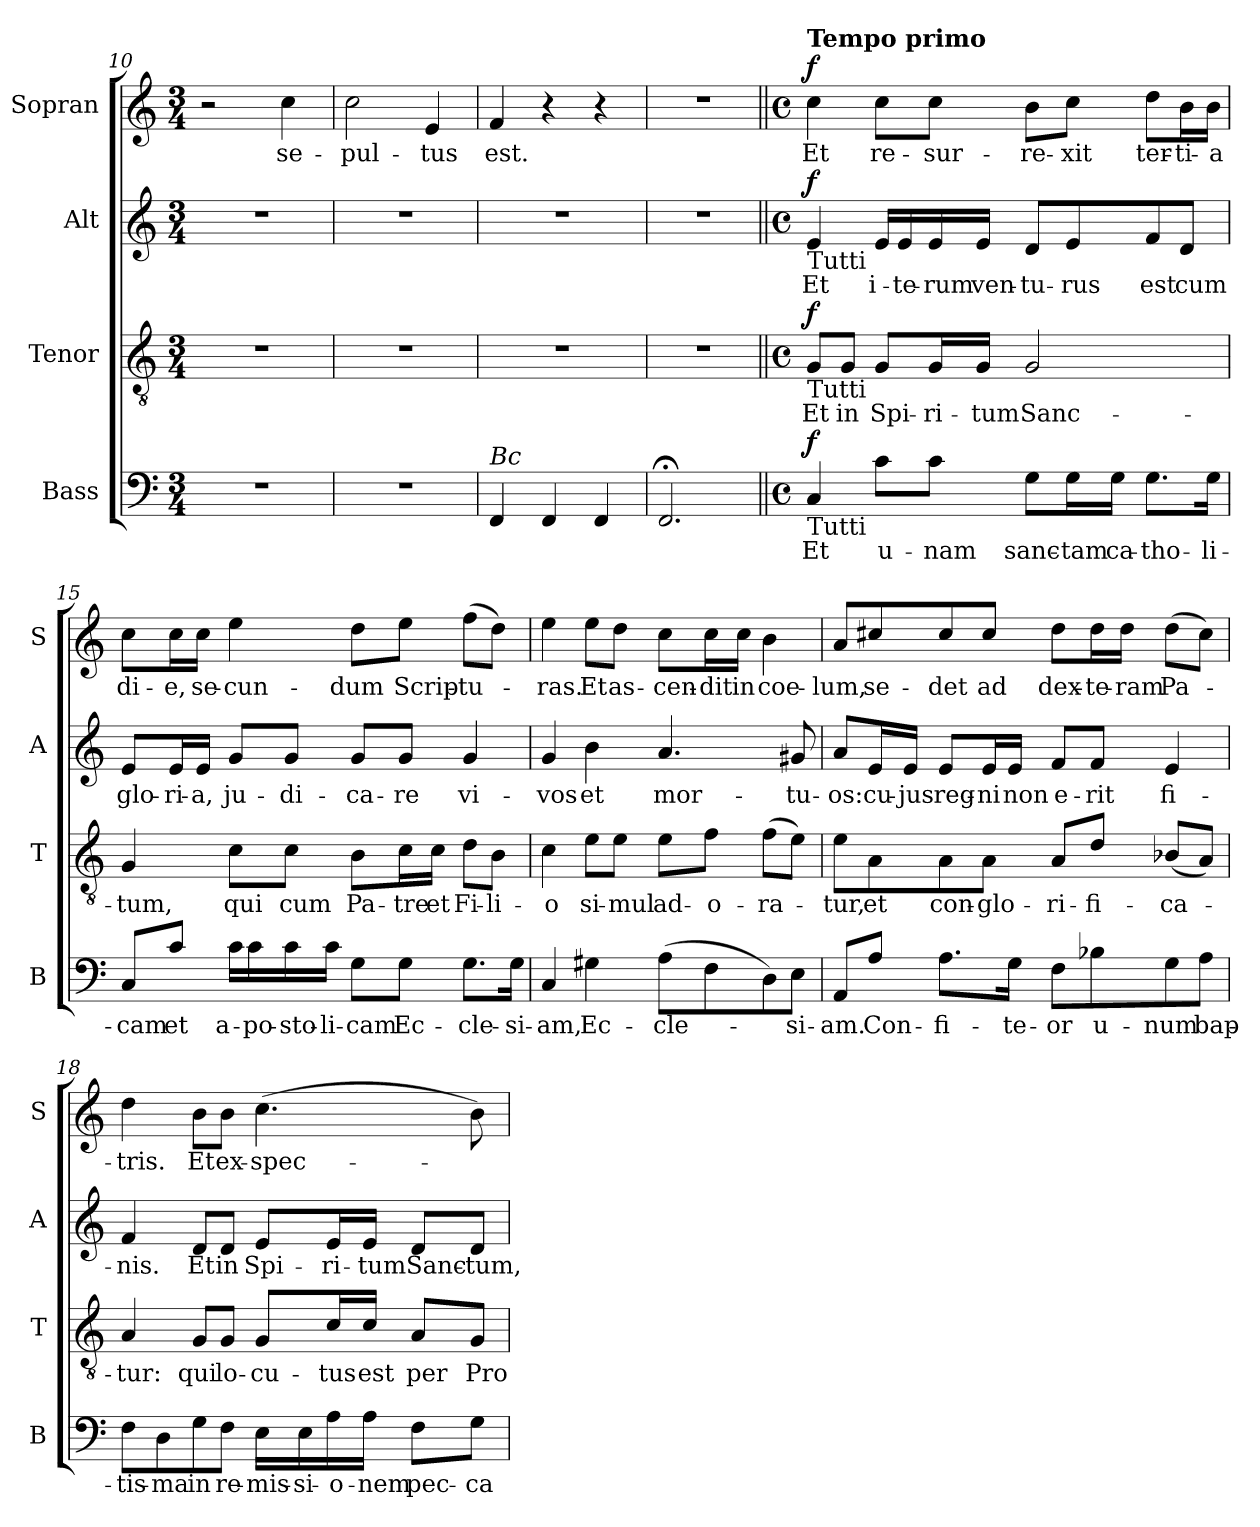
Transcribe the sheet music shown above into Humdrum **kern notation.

**kern	**text	**dynam	**kern	**text	**dynam	**kern	**text	**dynam	**kern	**text	**dynam
*part4	*part4	*part4	*part3	*part3	*part3	*part2	*part2	*part2	*part1	*part1	*part1
*staff4	*staff4	*staff4	*staff3	*staff3	*staff3	*staff2	*staff2	*staff2	*staff1	*staff1	*staff1
*I"Bass	*	*	*I"Tenor	*	*	*I"Alt	*	*	*I"Sopran	*	*
*I'B	*	*	*I'T	*	*	*I'A	*	*	*I'S	*	*
*clefF4	*	*	*clefGv2	*	*	*clefG2	*	*	*clefG2	*	*
*k[]	*	*	*k[]	*	*	*k[]	*	*	*k[]	*	*
*M3/4	*	*	*M3/4	*	*	*M3/4	*	*	*M3/4	*	*
=10	=10	=10	=10	=10	=10	=10	=10	=10	=10	=10	=10
2.r	.	.	2.r	.	.	2.r	.	.	2r	.	.
!	!	!	!	!	!	!	!	!	!	!LO:LY:b	!
.	.	.	.	.	.	.	.	.	4cc\	se-	.
=11	=11	=11	=11	=11	=11	=11	=11	=11	=11	=11	=11
!	!	!	!	!	!	!	!	!	!	!LO:LY:b	!
2.r	.	.	2.r	.	.	2.r	.	.	2cc\	-pul-	.
!	!	!	!	!	!	!	!	!	!	!LO:LY:b	!
.	.	.	.	.	.	.	.	.	4e/	-tus	.
=12	=12	=12	=12	=12	=12	=12	=12	=12	=12	=12	=12
!LO:TX:a:i:t=Bc	!	!	!	!	!	!	!	!	!	!	!
!	!	!	!	!	!	!	!	!	!	!LO:LY:b	!
4FF/	.	.	2.r	.	.	2.r	.	.	4f/	est.	.
4FF/	.	.	.	.	.	.	.	.	4r	.	.
4FF/	.	.	.	.	.	.	.	.	4r	.	.
=13	=13	=13	=13	=13	=13	=13	=13	=13	=13	=13	=13
2.FF;</	.	.	2.r	.	.	2.r	.	.	2.r	.	.
!!LO:PB:g=z
=14||	=14||	=14||	=14||	=14||	=14||	=14||	=14||	=14||	=14||	=14||	=14||
*M4/4	*	*	*M4/4	*	*	*M4/4	*	*	*M4/4	*	*
*met(c)	*	*	*met(c)	*	*	*met(c)	*	*	*met(c)	*	*
!	!	!	!	!	!	!	!	!	!LO:TX:a:B:t=Tempo primo	!	!
!	!	!	!	!	!	!LO:TX:b:t=Tutti	!	!	!	!	!
!	!	!	!LO:TX:b:t=Tutti	!	!	!	!	!	!	!	!
!LO:TX:b:t=Tutti	!	!	!	!	!	!	!	!	!	!	!
!	!LO:LY:b	!LO:DY:a	!	!LO:LY:b	!LO:DY:a	!	!LO:LY:b	!LO:DY:a	!	!LO:LY:b	!LO:DY:a
4C/	Et	f	8G/L	Et	f	4e/	Et	f	4cc\	Et	f
!	!	!	!	!LO:LY:b	!	!	!	!	!	!	!
.	.	.	8G/J	in	.	.	.	.	.	.	.
!	!LO:LY:b	!	!	!LO:LY:b	!	!	!LO:LY:b	!	!	!LO:LY:b	!
8c\L	u-	.	8G/L	Spi-	.	16e/LL	i-	.	8cc\L	re-	.
!	!	!	!	!	!	!	!LO:LY:b	!	!	!	!
.	.	.	.	.	.	16e/	-te-	.	.	.	.
!	!LO:LY:b	!	!	!LO:LY:b	!	!	!LO:LY:b	!	!	!LO:LY:b	!
8c\J	-nam	.	16G/L	-ri-	.	16e/	-rum	.	8cc\J	-sur-	.
!	!	!	!	!LO:LY:b	!	!	!LO:LY:b	!	!	!	!
.	.	.	16G/JJ	-tum	.	16e/JJ	ven-	.	.	.	.
!	!LO:LY:b	!	!	!LO:LY:b	!	!	!LO:LY:b	!	!	!LO:LY:b	!
8G\L	sanc-	.	2G/	Sanc-	.	8d/L	-tu-	.	8b\L	-re-	.
!	!LO:LY:b	!	!	!	!	!	!LO:LY:b	!	!	!LO:LY:b	!
16G\L	-tam	.	.	.	.	8e/	-rus	.	8cc\J	-xit	.
!	!LO:LY:b	!	!	!	!	!	!	!	!	!	!
16G\JJ	ca-	.	.	.	.	.	.	.	.	.	.
!	!LO:LY:b	!	!	!	!	!	!LO:LY:b	!	!	!LO:LY:b	!
8.G\L	-tho-	.	.	.	.	8f/	est	.	8dd\L	ter-	.
!	!	!	!	!	!	!	!LO:LY:b	!	!	!LO:LY:b	!
.	.	.	.	.	.	8d/J	cum	.	16b\L	-ti-	.
!	!LO:LY:b	!	!	!	!	!	!	!	!	!LO:LY:b	!
16G\Jk	-li-	.	.	.	.	.	.	.	16b\JJ	-a	.
=15	=15	=15	=15	=15	=15	=15	=15	=15	=15	=15	=15
!	!LO:LY:b	!	!	!LO:LY:b	!	!	!LO:LY:b	!	!	!LO:LY:b	!
8C/L	-cam	.	4G/	-tum,	.	8e/L	glo-	.	8cc\L	di-	.
!	!LO:LY:b	!	!	!	!	!	!LO:LY:b	!	!	!LO:LY:b	!
8c/J	et	.	.	.	.	16e/L	-ri-	.	16cc\L	-e,	.
!	!	!	!	!	!	!	!LO:LY:b	!	!	!LO:LY:b	!
.	.	.	.	.	.	16e/JJ	-a,	.	16cc\JJ	se-	.
!	!LO:LY:b	!	!	!LO:LY:b	!	!	!LO:LY:b	!	!	!LO:LY:b	!
16c\LL	a-	.	8c\L	qui	.	8g/L	ju-	.	4ee\	-cun-	.
!	!LO:LY:b	!	!	!	!	!	!	!	!	!	!
16c\	-po-	.	.	.	.	.	.	.	.	.	.
!	!LO:LY:b	!	!	!LO:LY:b	!	!	!LO:LY:b	!	!	!	!
16c\	-sto-	.	8c\J	cum	.	8g/J	-di-	.	.	.	.
!	!LO:LY:b	!	!	!	!	!	!	!	!	!	!
16c\JJ	-li-	.	.	.	.	.	.	.	.	.	.
!	!LO:LY:b	!	!	!LO:LY:b	!	!	!LO:LY:b	!	!	!LO:LY:b	!
8G\L	-cam	.	8B\L	Pa-	.	8g/L	-ca-	.	8dd\L	-dum	.
!	!LO:LY:b	!	!	!LO:LY:b	!	!	!LO:LY:b	!	!	!LO:LY:b	!
8G\J	Ec-	.	16c\L	-tre	.	8g/J	-re	.	8ee\J	Scrip-	.
!	!	!	!	!LO:LY:b	!	!	!	!	!	!	!
.	.	.	16c\JJ	et	.	.	.	.	.	.	.
!	!LO:LY:b	!	!	!LO:LY:b	!	!	!LO:LY:b	!	!	!LO:LY:b	!
8.G\L	-cle-	.	8d\L	Fi-	.	4g/	vi-	.	(>8ff\L	-tu-	.
!	!	!	!	!LO:LY:b	!	!	!	!	!	!	!
.	.	.	8B\J	-li-	.	.	.	.	8dd\J)	.	.
!	!LO:LY:b	!	!	!	!	!	!	!	!	!	!
16G\Jk	-si-	.	.	.	.	.	.	.	.	.	.
!!LO:LB:g=z
=16	=16	=16	=16	=16	=16	=16	=16	=16	=16	=16	=16
!	!LO:LY:b	!	!	!LO:LY:b	!	!	!LO:LY:b	!	!	!LO:LY:b	!
4C/	-am,	.	4c\	-o	.	4g/	-vos	.	4ee\	-ras.	.
!	!LO:LY:b	!	!	!LO:LY:b	!	!	!LO:LY:b	!	!	!LO:LY:b	!
4G#X\	Ec-	.	8e\L	si-	.	4b\	et	.	8ee\L	Et	.
!	!	!	!	!LO:LY:b	!	!	!	!	!	!LO:LY:b	!
.	.	.	8e\J	-mul	.	.	.	.	8dd\J	as-	.
!	!LO:LY:b	!	!	!LO:LY:b	!	!	!LO:LY:b	!	!	!LO:LY:b	!
(>8A\L	-cle-	.	8e\L	ad-	.	4.a/	mor-	.	8cc\L	-cen-	.
!	!	!	!	!LO:LY:b	!	!	!	!	!	!LO:LY:b	!
8F\	.	.	8f\J	-o-	.	.	.	.	16cc\L	-dit	.
!	!	!	!	!	!	!	!	!	!	!LO:LY:b	!
.	.	.	.	.	.	.	.	.	16cc\JJ	in	.
!	!	!	!	!LO:LY:b	!	!	!	!	!	!LO:LY:b	!
8D\)	.	.	(>8f\L	-ra-	.	.	.	.	4b\	coe-	.
!	!LO:LY:b	!	!	!	!	!	!LO:LY:b	!	!	!	!
8E\J	-si-	.	8e\J)	.	.	8g#X/	-tu-	.	.	.	.
=17	=17	=17	=17	=17	=17	=17	=17	=17	=17	=17	=17
!	!LO:LY:b	!	!	!LO:LY:b	!	!	!LO:LY:b	!	!	!LO:LY:b	!
8AA/L	-am.	.	8e\L	-tur,	.	8a/L	-os:	.	8a/L	-lum,	.
!	!LO:LY:b	!	!	!LO:LY:b	!	!	!LO:LY:b	!	!	!LO:LY:b	!
8A/J	Con-	.	8A\	et	.	16e/L	cu-	.	8cc#X/	se-	.
!	!	!	!	!	!	!	!LO:LY:b	!	!	!	!
.	.	.	.	.	.	16e/JJ	-jus	.	.	.	.
!	!LO:LY:b	!	!	!LO:LY:b	!	!	!LO:LY:b	!	!	!LO:LY:b	!
8.A\L	-fi-	.	8A\	con-	.	8e/L	reg-	.	8cc#/	-det	.
!	!	!	!	!LO:LY:b	!	!	!LO:LY:b	!	!	!LO:LY:b	!
.	.	.	8A\J	-glo-	.	16e/L	-ni	.	8cc#/J	ad	.
!	!LO:LY:b	!	!	!	!	!	!LO:LY:b	!	!	!	!
16G\Jk	-te-	.	.	.	.	16e/JJ	non	.	.	.	.
!	!LO:LY:b	!	!	!LO:LY:b	!	!	!LO:LY:b	!	!	!LO:LY:b	!
8F\L	-or	.	8A/L	-ri-	.	8f/L	e-	.	8dd\L	dex-	.
!	!LO:LY:b	!	!	!LO:LY:b	!	!	!LO:LY:b	!	!	!LO:LY:b	!
8B-X\	u-	.	8d/J	-fi-	.	8f/J	-rit	.	16dd\L	-te-	.
!	!	!	!	!	!	!	!	!	!	!LO:LY:b	!
.	.	.	.	.	.	.	.	.	16dd\JJ	-ram	.
!	!LO:LY:b	!	!	!LO:LY:b	!	!	!LO:LY:b	!	!	!LO:LY:b	!
8G\	-num	.	(<8B-X/L	-ca-	.	4e/	fi-	.	(>8dd\L	Pa-	.
!	!LO:LY:b	!	!	!	!	!	!	!	!	!	!
8A\J	bap-	.	8A/J)	.	.	.	.	.	8cc#\J)	.	.
=18	=18	=18	=18	=18	=18	=18	=18	=18	=18	=18	=18
!	!LO:LY:b	!	!	!LO:LY:b	!	!	!LO:LY:b	!	!	!LO:LY:b	!
8F\L	-tis-	.	4A/	-tur:	.	4f/	-nis.	.	4dd\	-tris.	.
!	!LO:LY:b	!	!	!	!	!	!	!	!	!	!
8D\	-ma	.	.	.	.	.	.	.	.	.	.
!	!LO:LY:b	!	!	!LO:LY:b	!	!	!LO:LY:b	!	!	!LO:LY:b	!
8G\	in	.	8G/L	qui	.	8d/L	Et	.	8b\L	Et	.
!	!LO:LY:b	!	!	!LO:LY:b	!	!	!LO:LY:b	!	!	!LO:LY:b	!
8F\J	re-	.	8G/J	lo-	.	8d/J	in	.	8b\J	ex-	.
!	!LO:LY:b	!	!	!LO:LY:b	!	!	!LO:LY:b	!	!	!LO:LY:b	!
16E\LL	-mis-	.	8G/L	-cu-	.	8e/L	Spi-	.	(>4.cc\	-spec-	.
!	!LO:LY:b	!	!	!	!	!	!	!	!	!	!
16E\	-si-	.	.	.	.	.	.	.	.	.	.
!	!LO:LY:b	!	!	!LO:LY:b	!	!	!LO:LY:b	!	!	!	!
16A\	-o-	.	16c/L	-tus	.	16e/L	-ri-	.	.	.	.
!	!LO:LY:b	!	!	!LO:LY:b	!	!	!LO:LY:b	!	!	!	!
16A\JJ	-nem	.	16c/JJ	est	.	16e/JJ	-tum	.	.	.	.
!	!LO:LY:b	!	!	!LO:LY:b	!	!	!LO:LY:b	!	!	!	!
8F\L	pec-	.	8A/L	per	.	8d/L	Sanc-	.	.	.	.
!	!LO:LY:b	!	!	!LO:LY:b	!	!	!LO:LY:b	!	!	!	!
8G\J	-ca-	.	8G/J	Pro-	.	8d/J	-tum,	.	8b\)	.	.
=	=	=	=	=	=	=	=	=	=	=	=
*-	*-	*-	*-	*-	*-	*-	*-	*-	*-	*-	*-
